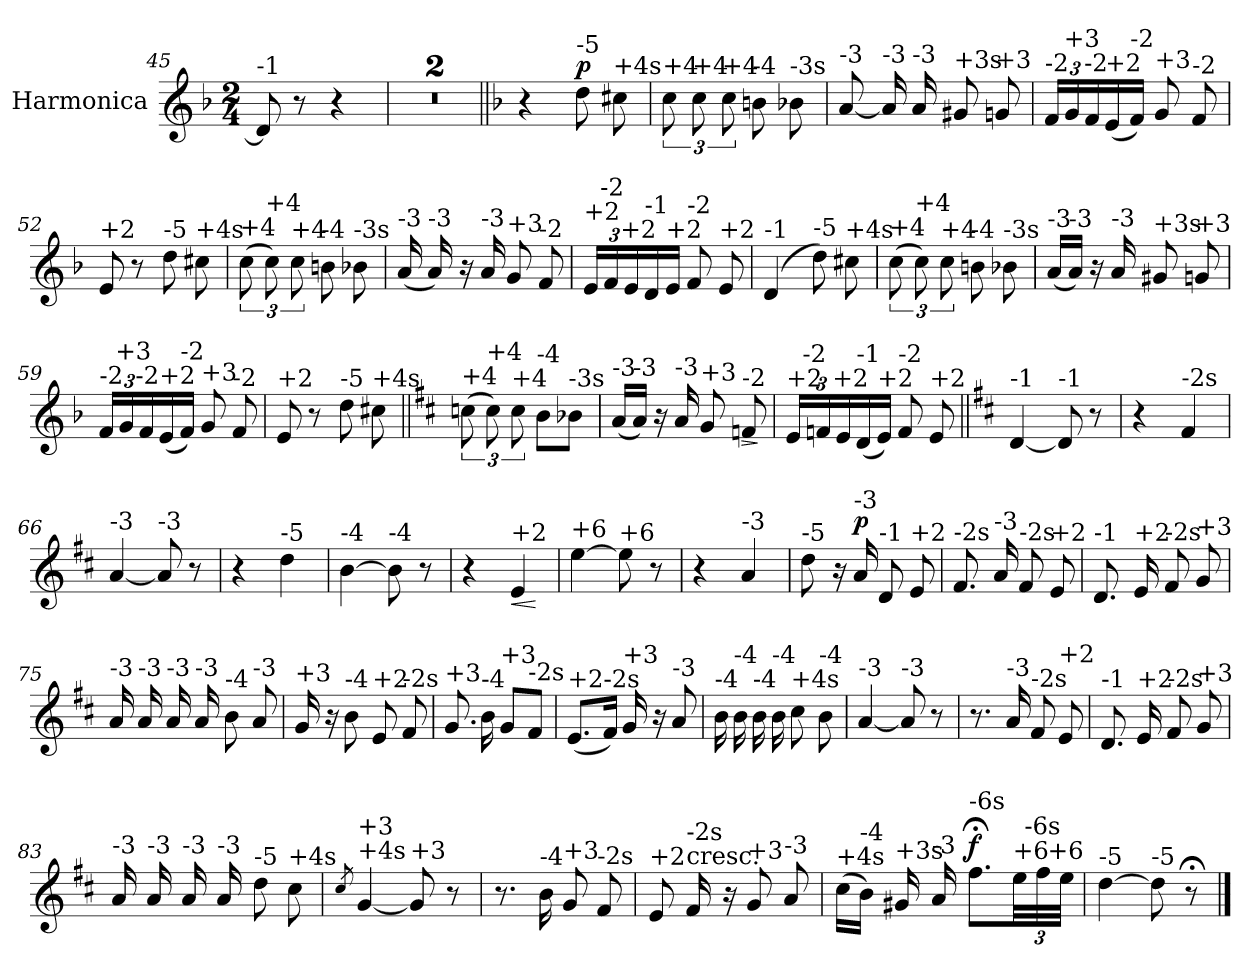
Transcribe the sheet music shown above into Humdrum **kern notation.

**kern	**dynam
*part1	*part1
*staff1	*staff1
*I"Harmonica	*
*I'Harm.	*
*clefG2	*
*k[b-]	*
*M2/4	*
=45	=45
!LO:TX:a:t=-1	!
8d/]	.
8r	.
4r	.
!!LO:LB:g=z
=46	=46
2r	.
=47	=47
2r	.
=48||	=48||
*k[b-]	*
4r	.
!LO:TX:a:t=-5	!
!	!LO:DY:a
8dd\	p
!LO:TX:a:t=+4s	!
8cc#X\	.
!!LO:LB:g=z
=49	=49
!LO:TX:a:t=+4	!
12cc\	.
!LO:TX:a:t=+4	!
12cc\	.
!LO:TX:a:t=+4	!
12cc\	.
!LO:TX:a:t=-4	!
8bn\	.
!LO:TX:a:t=-3s	!
8b-X\	.
=50	=50
!LO:TX:a:t=-3	!
[8a/	.
!LO:TX:a:t=-3	!
16a/]	.
!LO:TX:a:t=-3	!
16a/	.
!LO:TX:a:t=+3s	!
8g#X/	.
!LO:TX:a:t=+3	!
8gn/	.
=51	=51
*Xbrackettup	*
!LO:TX:a:t=-2	!
24f/LL	.
!LO:TX:a:t=+3	!
24g/	.
!LO:TX:a:t=-2	!
24f/	.
!LO:TX:a:t=+2	!
(16e/	.
!LO:TX:a:t=-2	!
16f/JJ)	.
!LO:TX:a:t=+3	!
8g/	.
!LO:TX:a:t=-2	!
8f/	.
!!LO:LB:g=z
=52	=52
!LO:TX:a:t=+2	!
8e/	.
8r	.
!LO:TX:a:t=-5	!
8dd\	.
!LO:TX:a:t=+4s	!
8cc#X\	.
=53	=53
*brackettup	*
!LO:TX:a:t=+4	!
(12cc\	.
!LO:TX:a:t=+4	!
12cc\)	.
!LO:TX:a:t=+4	!
12cc\	.
!LO:TX:a:t=-4	!
8bn\	.
!LO:TX:a:t=-3s	!
8b-X\	.
=54	=54
!LO:TX:a:t=-3	!
(16a/	.
!LO:TX:a:t=-3	!
16a/)	.
16r	.
!LO:TX:a:t=-3	!
16a/	.
!LO:TX:a:t=+3	!
8g/	.
!LO:TX:a:t=-2	!
8f/	.
!!LO:LB:g=z
=55	=55
*Xbrackettup	*
!LO:TX:a:t=+2	!
24e/LL	.
!LO:TX:a:t=-2	!
24f/	.
!LO:TX:a:t=+2	!
24e/	.
!LO:TX:a:t=-1	!
16d/	.
!LO:TX:a:t=+2	!
16e/JJ	.
!LO:TX:a:t=-2	!
8f/	.
!LO:TX:a:t=+2	!
8e/	.
=56	=56
!LO:TX:a:t=-1	!
(4d/	.
!LO:TX:a:t=-5	!
8dd\)	.
!LO:TX:a:t=+4s	!
8cc#X\	.
=57	=57
*brackettup	*
!LO:TX:a:t=+4	!
(12cc\	.
!LO:TX:a:t=+4	!
12cc\)	.
!LO:TX:a:t=+4	!
12cc\	.
!LO:TX:a:t=-4	!
8bn\	.
!LO:TX:a:t=-3s	!
8b-X\	.
!!LO:PB:g=z
=58	=58
!LO:TX:a:t=-3	!
(16a/LL	.
!LO:TX:a:t=-3	!
16a/JJ)	.
16r	.
!LO:TX:a:t=-3	!
16a/	.
!LO:TX:a:t=+3s	!
8g#X/	.
!LO:TX:a:t=+3	!
8gn/	.
=59	=59
*Xbrackettup	*
!LO:TX:a:t=-2	!
24f/LL	.
!LO:TX:a:t=+3	!
24g/	.
!LO:TX:a:t=-2	!
24f/	.
!LO:TX:a:t=+2	!
(16e/	.
!LO:TX:a:t=-2	!
16f/JJ)	.
!LO:TX:a:t=+3	!
8g/	.
!LO:TX:a:t=-2	!
8f/	.
=60	=60
!LO:TX:a:t=+2	!
8e/	.
8r	.
!LO:TX:a:t=-5	!
8dd\	.
!LO:TX:a:t=+4s	!
8cc#X\	.
!!LO:LB:g=z
=61||	=61||
*k[f#c#]	*
*brackettup	*
!LO:TX:a:t=+4	!
(12ccn\	.
!LO:TX:a:t=+4	!
12cc\)	.
!LO:TX:a:t=+4	!
12cc\	.
!LO:TX:a:t=-4	!
8b\L	.
!LO:TX:a:t=-3s	!
8b-X\J	.
=62	=62
!LO:TX:a:t=-3	!
(16a/LL	.
!LO:TX:a:t=-3	!
16a/JJ)	.
16r	.
!LO:TX:a:t=-3	!
16a/	.
!LO:TX:a:t=+3	!
8g/	.
!LO:TX:a:t=-2	!
!	!LO:HP:b
8fn/	>
.	]
=63	=63
*Xbrackettup	*
!LO:TX:a:t=+2	!
24e/LL	.
!LO:TX:a:t=-2	!
24fn/	.
!LO:TX:a:t=+2	!
24e/	.
!LO:TX:a:t=-1	!
(16d/	.
!LO:TX:a:t=+2	!
16e/JJ)	.
!LO:TX:a:t=-2	!
8f/	.
!LO:TX:a:t=+2	!
8e/	.
!!LO:LB:g=z
=64||	=64||
*k[f#c#]	*
!LO:TX:a:t=-1	!
[4d/	.
!LO:TX:a:t=-1	!
8d/]	.
8r	.
=65	=65
4r	.
!LO:TX:a:t=-2s	!
4f#/	.
=66	=66
!LO:TX:a:t=-3	!
[4a/	.
!LO:TX:a:t=-3	!
8a/]	.
8r	.
!!LO:LB:g=z
=67	=67
4r	.
!LO:TX:a:t=-5	!
4dd\	.
=68	=68
!LO:TX:a:t=-4	!
[4b\	.
!LO:TX:a:t=-4	!
8b\]	.
8r	.
=69	=69
4r	.
!LO:TX:a:t=+2	!
!	!LO:HP:b
4e/	<
.	[
!!LO:LB:g=z
=70	=70
!LO:TX:a:t=+6	!
[4ee\	.
!LO:TX:a:t=+6	!
8ee\]	.
8r	.
=71	=71
4r	.
!LO:TX:a:t=-3	!
4a/	.
=72	=72
!LO:TX:a:t=-5	!
8dd\	.
16r	.
!LO:TX:a:t=-3	!
!	!LO:DY:a
16a/	p
!LO:TX:a:t=-1	!
8d/	.
!LO:TX:a:t=+2	!
8e/	.
!!LO:LB:g=z
=73	=73
!LO:TX:a:t=-2s	!
8.f#/	.
!LO:TX:a:t=-3	!
16a/	.
!LO:TX:a:t=-2s	!
8f#/	.
!LO:TX:a:t=+2	!
8e/	.
=74	=74
!LO:TX:a:t=-1	!
8.d/	.
!LO:TX:a:t=+2	!
16e/	.
!LO:TX:a:t=-2s	!
8f#/	.
!LO:TX:a:t=+3	!
8g/	.
=75	=75
!LO:TX:a:t=-3	!
16a/	.
!LO:TX:a:t=-3	!
16a/	.
!LO:TX:a:t=-3	!
16a/	.
!LO:TX:a:t=-3	!
16a/	.
!LO:TX:a:t=-4	!
8b\	.
!LO:TX:a:t=-3	!
8a/	.
!!LO:LB:g=z
=76	=76
!LO:TX:a:t=+3	!
16g/	.
16r	.
!LO:TX:a:t=-4	!
8b\	.
!LO:TX:a:t=+2	!
8e/	.
!LO:TX:a:t=-2s	!
8f#/	.
=77	=77
!LO:TX:a:t=+3	!
8.g/	.
!LO:TX:a:t=-4	!
16b\	.
!LO:TX:a:t=+3	!
8g/L	.
!LO:TX:a:t=-2s	!
8f#/J	.
=78	=78
!LO:TX:a:t=+2	!
(8.e/L	.
!LO:TX:a:t=-2s	!
16f#/Jk)	.
!LO:TX:a:t=+3	!
16g/	.
16r	.
!LO:TX:a:t=-3	!
8a/	.
!!LO:LB:g=z
=79	=79
!LO:TX:a:t=-4	!
16b\	.
!LO:TX:a:t=-4	!
16b\	.
!LO:TX:a:t=-4	!
16b\	.
!LO:TX:a:t=-4	!
16b\	.
!LO:TX:a:t=+4s	!
8cc#\	.
!LO:TX:a:t=-4	!
8b\	.
=80	=80
!LO:TX:a:t=-3	!
[4a/	.
!LO:TX:a:t=-3	!
8a/]	.
8r	.
=81	=81
8.r	.
!LO:TX:a:t=-3	!
16a/	.
!LO:TX:a:t=-2s	!
8f#/	.
!LO:TX:a:t=+2	!
8e/	.
!!LO:LB:g=z
=82	=82
!LO:TX:a:t=-1	!
8.d/	.
!LO:TX:a:t=+2	!
16e/	.
!LO:TX:a:t=-2s	!
8f#/	.
!LO:TX:a:t=+3	!
8g/	.
=83	=83
!LO:TX:a:t=-3	!
16a/	.
!LO:TX:a:t=-3	!
16a/	.
!LO:TX:a:t=-3	!
16a/	.
!LO:TX:a:t=-3	!
16a/	.
!LO:TX:a:t=-5	!
8dd\	.
!LO:TX:a:t=+4s	!
8cc#\	.
=84	=84
8qcc#/	.
!LO:TX:a:t=+4s	!
!LO:TX:a:t=+3	!
[4g/	.
!LO:TX:a:t=+3	!
8g/]	.
8r	.
!!LO:LB:g=z
=85	=85
8.r	.
!LO:TX:a:t=-4	!
16b\	.
!LO:TX:a:t=+3	!
8g/	.
!LO:TX:a:t=-2s	!
8f#/	.
=86	=86
!LO:TX:a:t=+2	!
8e/	.
!LO:TX:a:t=cresc.	!
!LO:TX:a:t=-2s	!
16f#/	.
16r	.
!LO:TX:a:t=+3	!
8g/	.
!LO:TX:a:t=-3	!
8a/	.
=87	=87
!LO:TX:a:t=+4s	!
(16cc#\LL	.
!LO:TX:a:t=-4	!
16b\JJ)	.
!LO:TX:a:t=+3s	!
16g#X/	.
!LO:TX:a:t=-3	!
16a/	.
!LO:TX:a:t=-6s	!
!	!LO:DY:a
8.ff#;<\L	f
!LO:TX:a:t=+6	!
48ee\LL	.
!LO:TX:a:t=-6s	!
48ff#\	.
!LO:TX:a:t=+6	!
48ee\JJJ	.
!!LO:PB:g=z
=88	=88
!LO:TX:a:t=-5	!
[4dd\	.
!LO:TX:a:t=-5	!
8dd\]	.
8r;<	.
==	==
*-	*-
